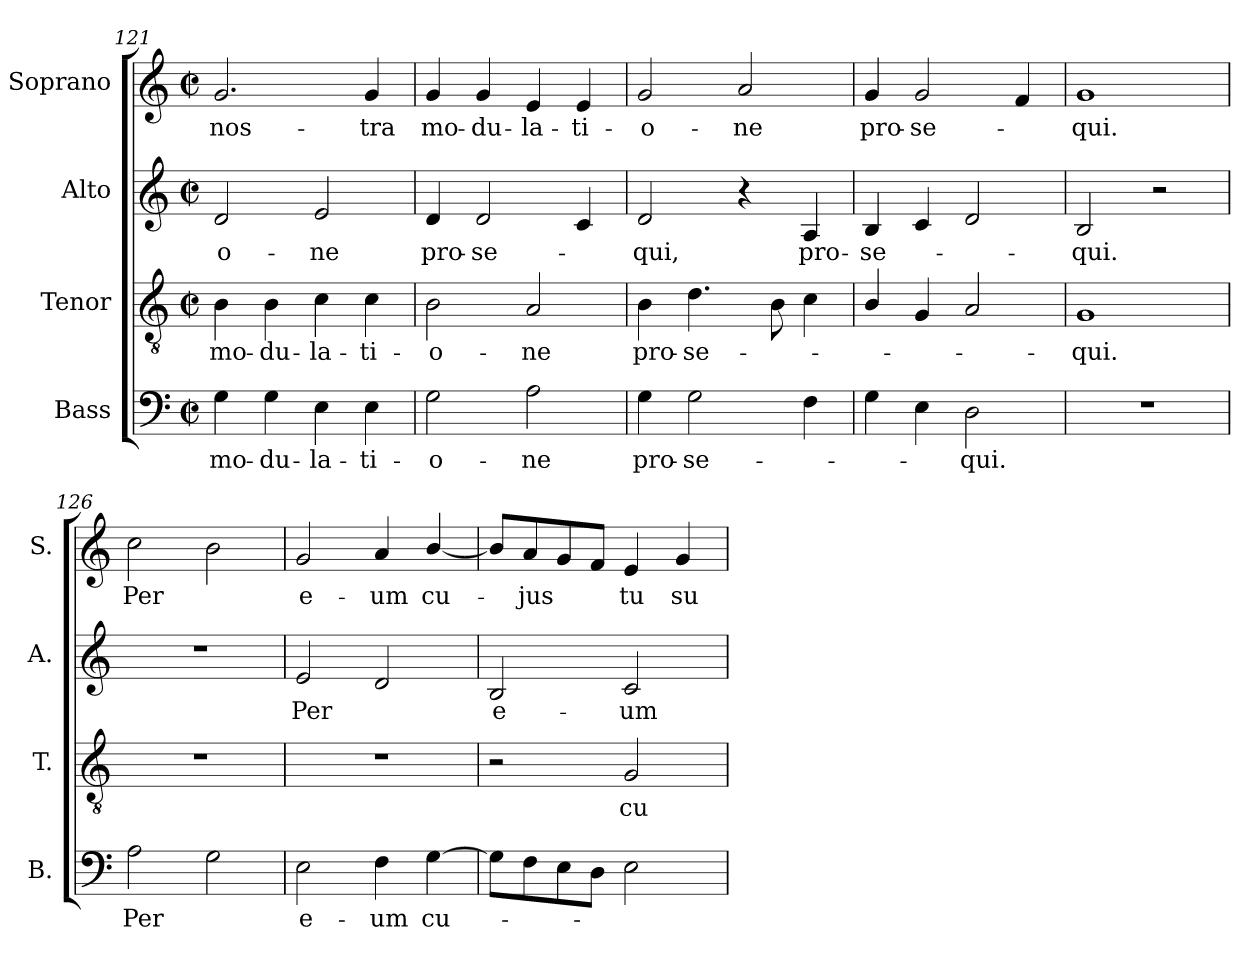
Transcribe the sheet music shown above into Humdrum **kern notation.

**kern	**text	**kern	**text	**kern	**text	**kern	**text
*part4	*part4	*part3	*part3	*part2	*part2	*part1	*part1
*staff4	*staff4	*staff3	*staff3	*staff2	*staff2	*staff1	*staff1
*I"Bass	*	*I"Tenor	*	*I"Alto	*	*I"Soprano	*
*I'B.	*	*I'T.	*	*I'A.	*	*I'S.	*
*clefF4	*	*clefGv2	*	*clefG2	*	*clefG2	*
*	*	*ITrd7c12	*	*	*	*	*
*k[]	*	*k[]	*	*k[]	*	*k[]	*
*C:	*	*C:	*	*C:	*	*C:	*
*M2/2	*	*M2/2	*	*M2/2	*	*M2/2	*
*met(c|)	*	*met(c|)	*	*met(c|)	*	*met(c|)	*
=121	=121	=121	=121	=121	=121	=121	=121
!	!LO:LY:b:color=#000000	!	!	!	!	!	!
!	!	!	!LO:LY:b:color=#000000	!	!	!	!
!	!	!	!	!	!LO:LY:b:color=#000000	!	!
!	!	!	!	!	!	!	!LO:LY:b:color=#000000
4Gi\	mo-	4BBi\	mo-	2di/	-o-	2.gi/	nos-
!	!LO:LY:b:color=#000000	!	!	!	!	!	!
!	!	!	!LO:LY:b:color=#000000	!	!	!	!
4Gi\	-du-	4BBi\	-du-	.	.	.	.
!	!LO:LY:b:color=#000000	!	!	!	!	!	!
!	!	!	!LO:LY:b:color=#000000	!	!	!	!
!	!	!	!	!	!LO:LY:b:color=#000000	!	!
4Ei\	-la-	4Ci\	-la-	2ei/	-ne	.	.
!	!LO:LY:b:color=#000000	!	!	!	!	!	!
!	!	!	!LO:LY:b:color=#000000	!	!	!	!
!	!	!	!	!	!	!	!LO:LY:b:color=#000000
4Ei\	-ti-	4Ci\	-ti-	.	.	4gi/	-tra
=122	=122	=122	=122	=122	=122	=122	=122
!	!LO:LY:b:color=#000000	!	!	!	!	!	!
!	!	!	!LO:LY:b:color=#000000	!	!	!	!
!	!	!	!	!	!LO:LY:b:color=#000000	!	!
!	!	!	!	!	!	!	!LO:LY:b:color=#000000
2Gi\	-o-	2BBi\	-o-	4di/	pro-	4gi/	mo-
!	!	!	!	!	!LO:LY:b:color=#000000	!	!
!	!	!	!	!	!	!	!LO:LY:b:color=#000000
.	.	.	.	2di/	-se-	4gi/	-du-
!	!LO:LY:b:color=#000000	!	!	!	!	!	!
!	!	!	!LO:LY:b:color=#000000	!	!	!	!
!	!	!	!	!	!	!	!LO:LY:b:color=#000000
2Ai\	-ne	2AAi/	-ne	.	.	4ei/	-la-
!	!	!	!	!	!	!	!LO:LY:b:color=#000000
.	.	.	.	4ci/	.	4ei/	-ti-
=123	=123	=123	=123	=123	=123	=123	=123
!	!LO:LY:b:color=#000000	!	!	!	!	!	!
!	!	!	!LO:LY:b:color=#000000	!	!	!	!
!	!	!	!	!	!LO:LY:b:color=#000000	!	!
!	!	!	!	!	!	!	!LO:LY:b:color=#000000
4Gi\	pro-	4BBi\	pro-	2di/	-qui,	2gi/	-o-
!	!LO:LY:b:color=#000000	!	!	!	!	!	!
!	!	!	!LO:LY:b:color=#000000	!	!	!	!
2Gi\	-se-	4.Di\	-se-	.	.	.	.
!	!	!	!	!	!	!	!LO:LY:b:color=#000000
.	.	.	.	4r	.	2ai/	-ne
.	.	8BBi\	.	.	.	.	.
!	!	!	!	!	!LO:LY:b:color=#000000	!	!
4Fi\	.	4Ci\	.	4Ai/	pro-	.	.
!!LO:LB:g=z
=124	=124	=124	=124	=124	=124	=124	=124
!	!	!	!	!	!LO:LY:b:color=#000000	!	!
!	!	!	!	!	!	!	!LO:LY:b:color=#000000
4Gi\	.	4BBi/	.	4Bi/	-se-	4gi/	pro-
!	!	!	!	!	!	!	!LO:LY:b:color=#000000
4Ei\	.	4GGi/	.	4ci/	.	2gi/	-se-
!	!LO:LY:b:color=#000000	!	!	!	!	!	!
2Di\	-qui.	2AAi/	.	2di/	.	.	.
.	.	.	.	.	.	4fi/	.
=125	=125	=125	=125	=125	=125	=125	=125
!	!	!	!LO:LY:b:color=#000000	!	!	!	!
!	!	!	!	!	!LO:LY:b:color=#000000	!	!
!	!	!	!	!	!	!	!LO:LY:b:color=#000000
1r	.	1GGi	-qui.	2Bi/	-qui.	1gi	-qui.
.	.	.	.	2r	.	.	.
=126	=126	=126	=126	=126	=126	=126	=126
!	!LO:LY:b:color=#000000	!	!	!	!	!	!
!	!	!	!	!	!	!	!LO:LY:b:color=#000000
2Ai\	Per	1r	.	1r	.	2cci\	Per
2Gi\	.	.	.	.	.	2bi\	.
=127	=127	=127	=127	=127	=127	=127	=127
!	!LO:LY:b:color=#000000	!	!	!	!	!	!
!	!	!	!	!	!LO:LY:b:color=#000000	!	!
!	!	!	!	!	!	!	!LO:LY:b:color=#000000
2Ei\	e-	1r	.	2ei/	Per	2gi/	e-
!	!LO:LY:b:color=#000000	!	!	!	!	!	!
!	!	!	!	!	!	!	!LO:LY:b:color=#000000
4Fi\	-um	.	.	2di/	.	4ai/	-um
!	!LO:LY:b:color=#000000	!	!	!	!	!	!
!	!	!	!	!	!	!	!LO:LY:b:color=#000000
[4Gi\	cu-	.	.	.	.	[4bi/	cu-
=128	=128	=128	=128	=128	=128	=128	=128
!	!	!	!	!	!LO:LY:b:color=#000000	!	!
8Gi\L]	.	2r	.	2Bi/	e-	8bi/L]	.
!	!	!	!	!	!	!	!LO:LY:b:color=#000000
8Fi\	.	.	.	.	.	8ai/	-jus
8Ei\	.	.	.	.	.	8gi/	.
8Di\J	.	.	.	.	.	8fi/J	.
!	!	!	!LO:LY:b:color=#000000	!	!	!	!
!	!	!	!	!	!LO:LY:b:color=#000000	!	!
!	!	!	!	!	!	!	!LO:LY:b:color=#000000
2Ei\	.	2GGi/	cu-	2ci/	-um	4ei/	tu
!	!	!	!	!	!	!	!LO:LY:b:color=#000000
.	.	.	.	.	.	4gi/	su-
=	=	=	=	=	=	=	=
*-	*-	*-	*-	*-	*-	*-	*-
